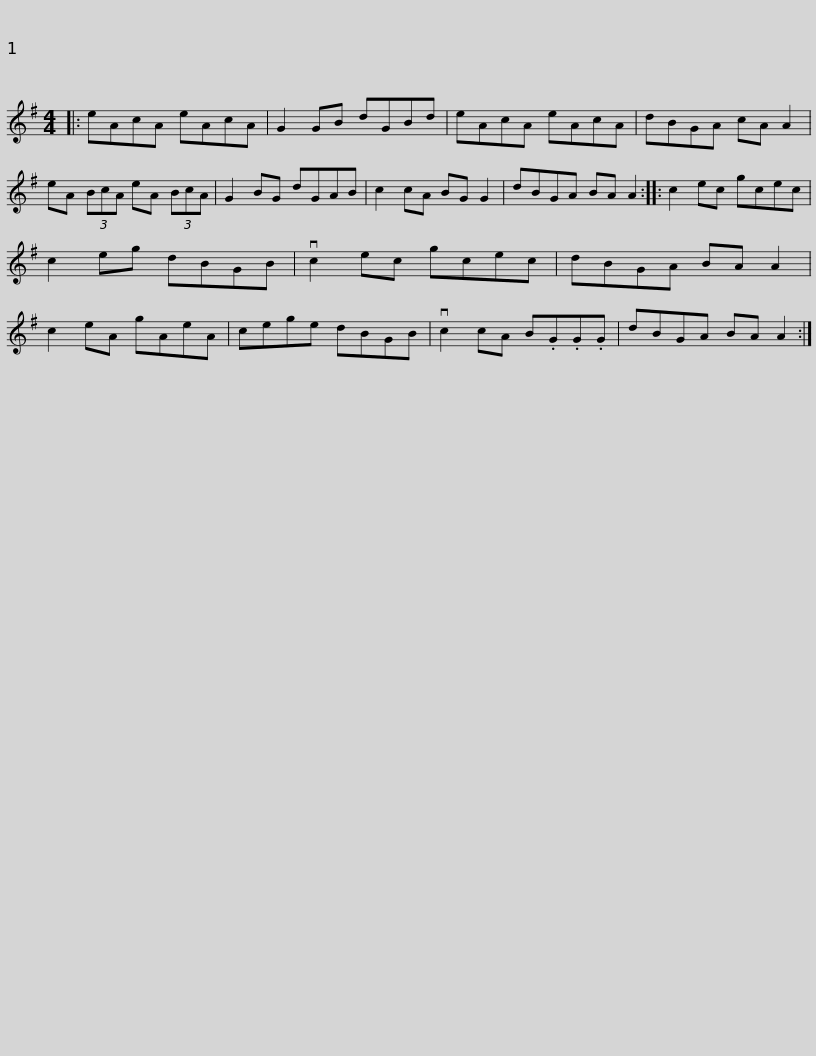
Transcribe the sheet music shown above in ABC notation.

X:1
L:1/8
M:4/4
I:linebreak $
K:G
V:1 treble
V:1
|: eAcA eAcA | G2 GB dGBd | eAcA eAcA | dBGA cA A2 | eA (3BcA eA (3BcA |$ %5
 G2 BG dGAB | c2 cA BG G2 | dBGA BA A2 :: c2 ec gcec | c2 eg dBGB | %10
 vc2 ec gcec |$ dBGA BA A2 | c2 eA gAeA | cege dBGB | vc2 cA B.G.G.G | %15
 dBGA BA A2 :| %16
